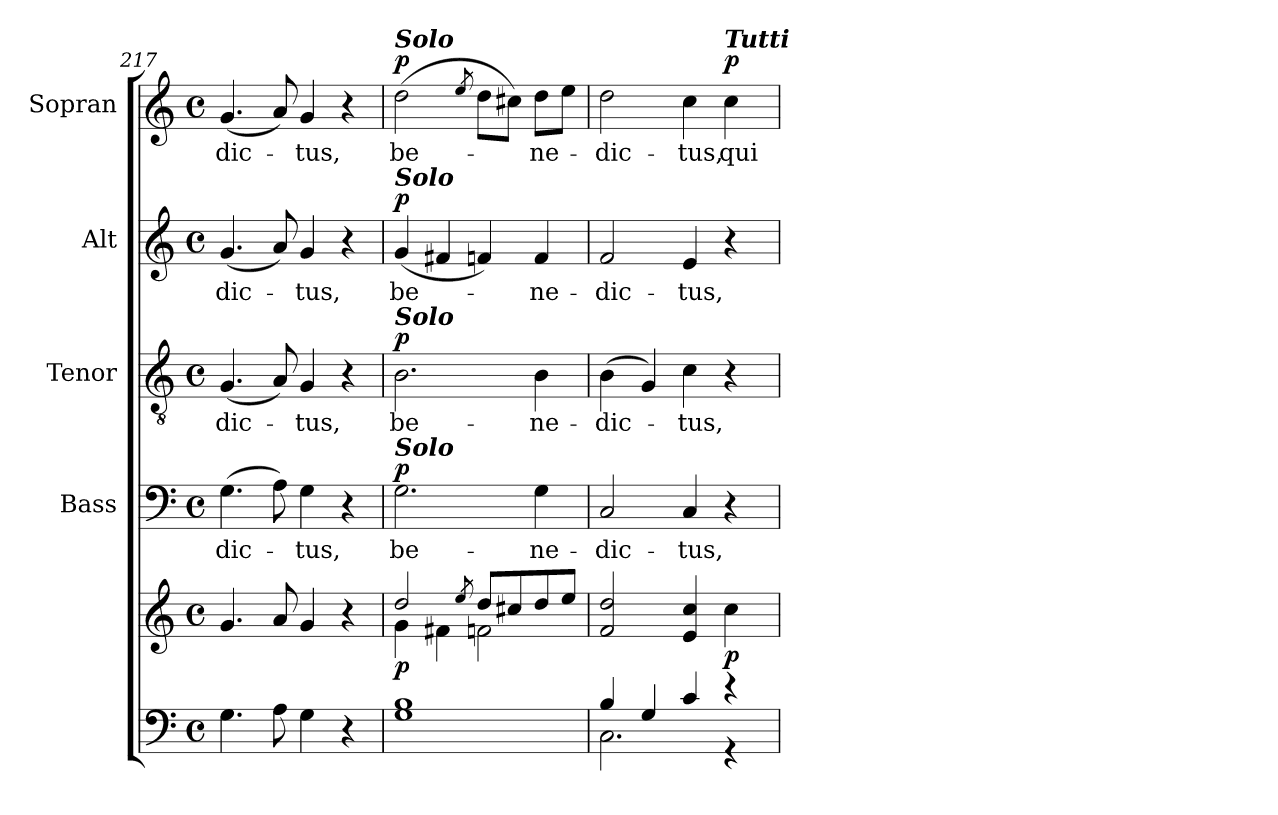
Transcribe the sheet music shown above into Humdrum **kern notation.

**kern	**kern	**dynam	**kern	**text	**dynam	**kern	**text	**dynam	**kern	**text	**dynam	**kern	**text	**dynam
*part5	*part5	*part5	*part4	*part4	*part4	*part3	*part3	*part3	*part2	*part2	*part2	*part1	*part1	*part1
*staff6	*staff5	*staff5/6	*staff4	*staff4	*staff4	*staff3	*staff3	*staff3	*staff2	*staff2	*staff2	*staff1	*staff1	*staff1
*	*	*	*I"Bass	*	*	*I"Tenor	*	*	*I"Alt	*	*	*I"Sopran	*	*
*	*	*	*I'B	*	*	*I'T	*	*	*I'A	*	*	*I'S	*	*
*clefF4	*clefG2	*	*clefF4	*	*	*clefGv2	*	*	*clefG2	*	*	*clefG2	*	*
*k[]	*k[]	*	*k[]	*	*	*k[]	*	*	*k[]	*	*	*k[]	*	*
*C:	*C:	*	*C:	*	*	*C:	*	*	*C:	*	*	*C:	*	*
*M4/4	*M4/4	*	*M4/4	*	*	*M4/4	*	*	*M4/4	*	*	*M4/4	*	*
*met(c)	*met(c)	*	*met(c)	*	*	*met(c)	*	*	*met(c)	*	*	*met(c)	*	*
=217	=217	=217	=217	=217	=217	=217	=217	=217	=217	=217	=217	=217	=217	=217
!	!	!	!	!LO:LY:b	!	!	!LO:LY:b	!	!	!LO:LY:b	!	!	!LO:LY:b	!
4.G\	4.g/	.	(>4.G\	-dic-	.	(<4.G/	-dic-	.	(<4.g/	-dic-	.	(<4.g/	-dic-	.
8A\	8a/	.	8A\)	.	.	8A/)	.	.	8a/)	.	.	8a/)	.	.
!	!	!	!	!LO:LY:b	!	!	!LO:LY:b	!	!	!LO:LY:b	!	!	!LO:LY:b	!
4G\	4g/	.	4G\	-tus,	.	4G/	-tus,	.	4g/	-tus,	.	4g/	-tus,	.
4r	4r	.	4r	.	.	4r	.	.	4r	.	.	4r	.	.
=218	=218	=218	=218	=218	=218	=218	=218	=218	=218	=218	=218	=218	=218	=218
*	*^	*	*	*	*	*	*	*	*	*	*	*	*	*
!	!	!	!	!	!	!	!	!	!	!	!	!	!LO:TX:a:Bi:t=Solo	!	!
!	!	!	!	!	!	!	!	!	!	!LO:TX:a:Bi:t=Solo	!	!	!	!	!
!	!	!	!	!	!	!	!LO:TX:a:Bi:t=Solo	!	!	!	!	!	!	!	!
!	!	!	!	!LO:TX:a:Bi:t=Solo	!	!	!	!	!	!	!	!	!	!	!
!	!	!	!LO:DY:b	!	!LO:LY:b	!LO:DY:a	!	!LO:LY:b	!LO:DY:a	!	!LO:LY:b	!LO:DY:a	!	!LO:LY:b	!LO:DY:a
1G 1B	2dd/	4g\	p	2.G\	be-	p	2.B\	be-	p	(<4g/	be-	p	(>2dd\	be-	p
.	.	4f#X\	.	.	.	.	.	.	.	4f#X/	.	.	.	.	.
.	8qee/	.	.	.	.	.	.	.	.	.	.	.	8qee/	.	.
.	8dd/L	2fn\	.	.	.	.	.	.	.	4fn/)	.	.	8dd\L	.	.
.	8cc#X/	.	.	.	.	.	.	.	.	.	.	.	8cc#X\J)	.	.
!	!	!	!	!	!LO:LY:b	!	!	!LO:LY:b	!	!	!LO:LY:b	!	!	!LO:LY:b	!
.	8dd/	.	.	4G\	-ne-	.	4B\	-ne-	.	4f/	-ne-	.	8dd\L	-ne-	.
.	8ee/J	.	.	.	.	.	.	.	.	.	.	.	8ee\J	.	.
*	*v	*v	*	*	*	*	*	*	*	*	*	*	*	*	*
!!LO:LB:g=z
=219	=219	=219	=219	=219	=219	=219	=219	=219	=219	=219	=219	=219	=219	=219
*^	*	*	*	*	*	*	*	*	*	*	*	*	*	*
!	!	!	!	!	!LO:LY:b	!	!	!LO:LY:b	!	!	!LO:LY:b	!	!	!LO:LY:b	!
4B/	2.C\	2f/ 2dd/	.	2C/	-dic-	.	(>4B\	-dic-	.	2f/	-dic-	.	2dd\	-dic-	.
4G/	.	.	.	.	.	.	4G/)	.	.	.	.	.	.	.	.
!	!	!	!	!	!LO:LY:b	!	!	!LO:LY:b	!	!	!LO:LY:b	!	!	!LO:LY:b	!
4c/	.	4e/ 4cc/	.	4C/	-tus,	.	4c\	-tus,	.	4e/	-tus,	.	4cc\	-tus,	.
!	!	!	!	!	!	!	!	!	!	!	!	!	!LO:TX:a:Bi:t=Tutti	!	!
!	!	!	!LO:DY:b	!	!	!	!	!	!	!	!	!	!	!LO:LY:b	!LO:DY:a
4r	4r	4cc\	p	4r	.	.	4r	.	.	4r	.	.	4cc\	qui	p
*v	*v	*	*	*	*	*	*	*	*	*	*	*	*	*	*
=	=	=	=	=	=	=	=	=	=	=	=	=	=	=
*-	*-	*-	*-	*-	*-	*-	*-	*-	*-	*-	*-	*-	*-	*-
